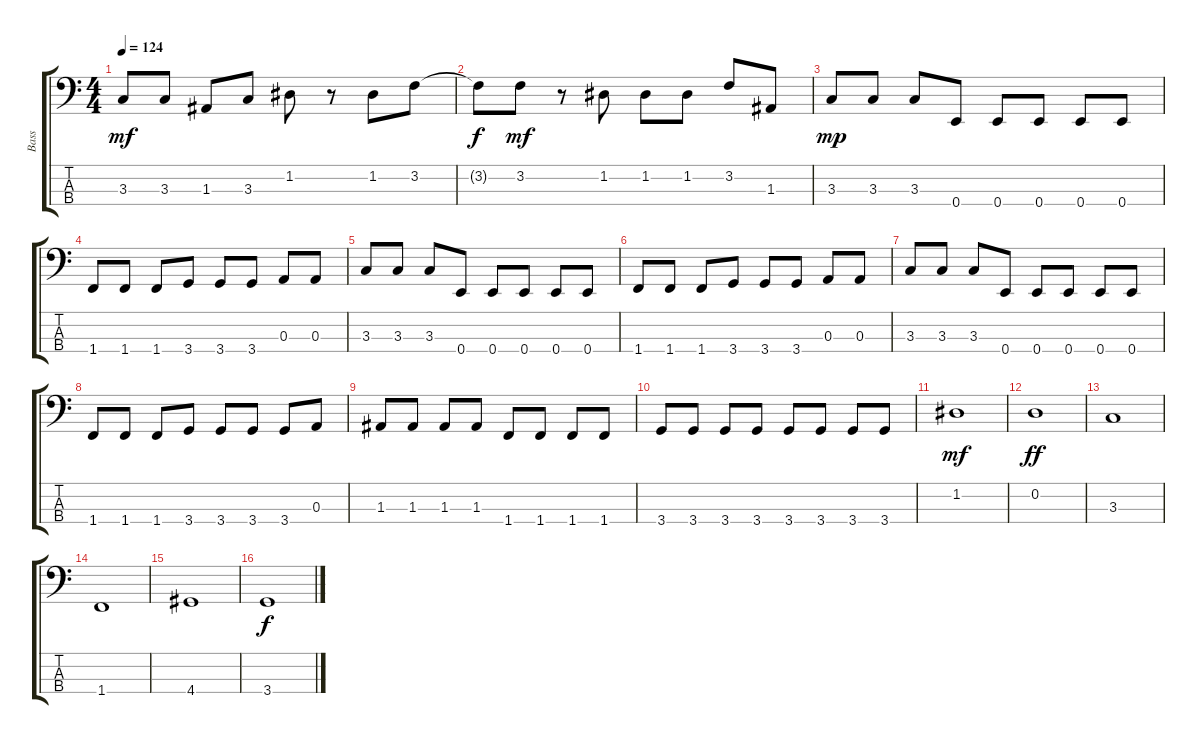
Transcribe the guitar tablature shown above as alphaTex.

\track ("Bass" "Bass") {instrument electricbassfinger}
\staff {score tabs}
\tuning (G2 D2 A1 E1) {hide}
\ts (4 4)
\tempo 124
\clef f4
\ks c
3.3.8{dy mf} 3.3.8 1.3.8 3.3.8 1.2.8 r.8 1.2.8 3.2.8 |
3.2{t}.8{dy f} 3.2.8{dy mf} r.8 1.2.8 1.2.8 1.2.8 3.2.8 1.3.8 |
3.3.8{dy mp volume 16 instrument lead8bassandlead} 3.3.8 3.3.8{volume 16} 0.4.8 0.4.8 0.4.8 0.4.8 0.4.8 |
1.4.8 1.4.8 1.4.8 3.4.8 3.4.8 3.4.8 0.3.8 0.3.8 |
3.3.8 3.3.8 3.3.8 0.4.8 0.4.8 0.4.8 0.4.8 0.4.8 |
1.4.8 1.4.8 1.4.8 3.4.8 3.4.8 3.4.8 0.3.8 0.3.8 |
3.3.8 3.3.8 3.3.8 0.4.8 0.4.8 0.4.8 0.4.8 0.4.8 |
1.4.8 1.4.8 1.4.8 3.4.8 3.4.8 3.4.8 3.4.8 0.3.8 |
1.3.8 1.3.8 1.3.8 1.3.8 1.4.8 1.4.8 1.4.8 1.4.8 |
3.4.8 3.4.8 3.4.8 3.4.8 3.4.8 3.4.8 3.4.8 3.4.8 |
1.2.1{dy mf volume 12 instrument electricbassfinger} |
0.2.1{dy ff volume 12} |
3.3.1 |
1.4.1 |
4.4.1 |
3.4.1{dy f}
